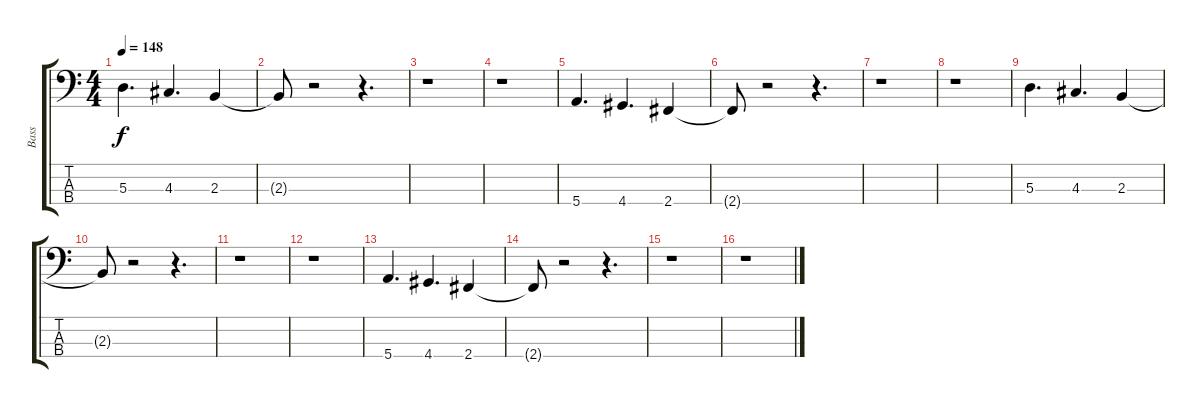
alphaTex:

\track ("Bass" "Bass") {instrument electricbasspick}
\staff {score tabs}
\tuning (G2 D2 A1 E1) {hide}
\ts (4 4)
\tempo 148
\clef f4
\ks c
5.3.4{d dy f} 4.3.4{d} 2.3.4 |
2.3{t}.8 r.2 r.4{d} |
r.1 |
r.1 |
5.4.4{d} 4.4.4{d} 2.4.4 |
2.4{t}.8 r.2 r.4{d} |
r.1 |
r.1 |
5.3.4{d} 4.3.4{d} 2.3.4 |
2.3{t}.8 r.2 r.4{d} |
r.1 |
r.1 |
5.4.4{d} 4.4.4{d} 2.4.4 |
2.4{t}.8 r.2 r.4{d} |
r.1 |
r.1
